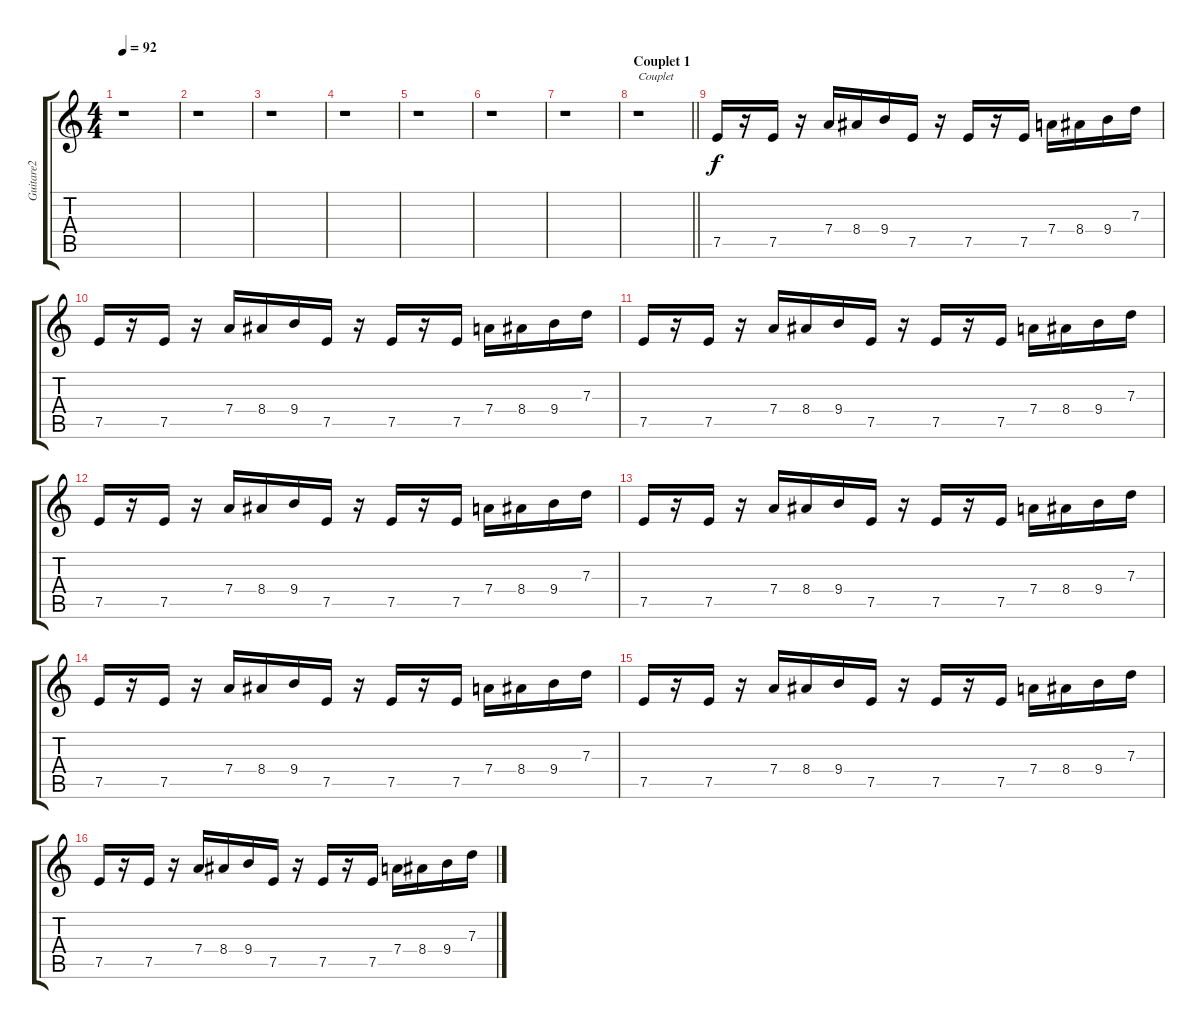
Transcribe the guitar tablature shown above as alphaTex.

\track ("Guitare2" "Guitare2") {instrument electricguitarmuted}
\staff {score tabs}
\tuning (E4 B3 G3 D3 A2 E2) {hide}
\ts (4 4)
\tempo 92
\clef g2
\ks c
r.1{dy f instrument electricguitarmuted} |
r.1 |
r.1 |
r.1 |
\section ("" "")
r.1 |
r.1 |
r.1 |
\section ("" "Couplet 1")
\barLineRight lightlight
r.1{txt "Couplet"} |
7.5.16 r.16 7.5.16 r.16 7.4.16 8.4.16 9.4.16 7.5.16 r.16 7.5.16 r.16 7.5.16 7.4.16 8.4.16 9.4.16 7.3.16 |
7.5.16 r.16 7.5.16 r.16 7.4.16 8.4.16 9.4.16 7.5.16 r.16 7.5.16 r.16 7.5.16 7.4.16 8.4.16 9.4.16 7.3.16 |
7.5.16 r.16 7.5.16 r.16 7.4.16 8.4.16 9.4.16 7.5.16 r.16 7.5.16 r.16 7.5.16 7.4.16 8.4.16 9.4.16 7.3.16 |
7.5.16 r.16 7.5.16 r.16 7.4.16 8.4.16 9.4.16 7.5.16 r.16 7.5.16 r.16 7.5.16 7.4.16 8.4.16 9.4.16 7.3.16 |
7.5.16 r.16 7.5.16 r.16 7.4.16 8.4.16 9.4.16 7.5.16 r.16 7.5.16 r.16 7.5.16 7.4.16 8.4.16 9.4.16 7.3.16 |
7.5.16 r.16 7.5.16 r.16 7.4.16 8.4.16 9.4.16 7.5.16 r.16 7.5.16 r.16 7.5.16 7.4.16 8.4.16 9.4.16 7.3.16 |
7.5.16 r.16 7.5.16 r.16 7.4.16 8.4.16 9.4.16 7.5.16 r.16 7.5.16 r.16 7.5.16 7.4.16 8.4.16 9.4.16 7.3.16 |
7.5.16 r.16 7.5.16 r.16 7.4.16 8.4.16 9.4.16 7.5.16 r.16 7.5.16 r.16 7.5.16 7.4.16 8.4.16 9.4.16 7.3.16
